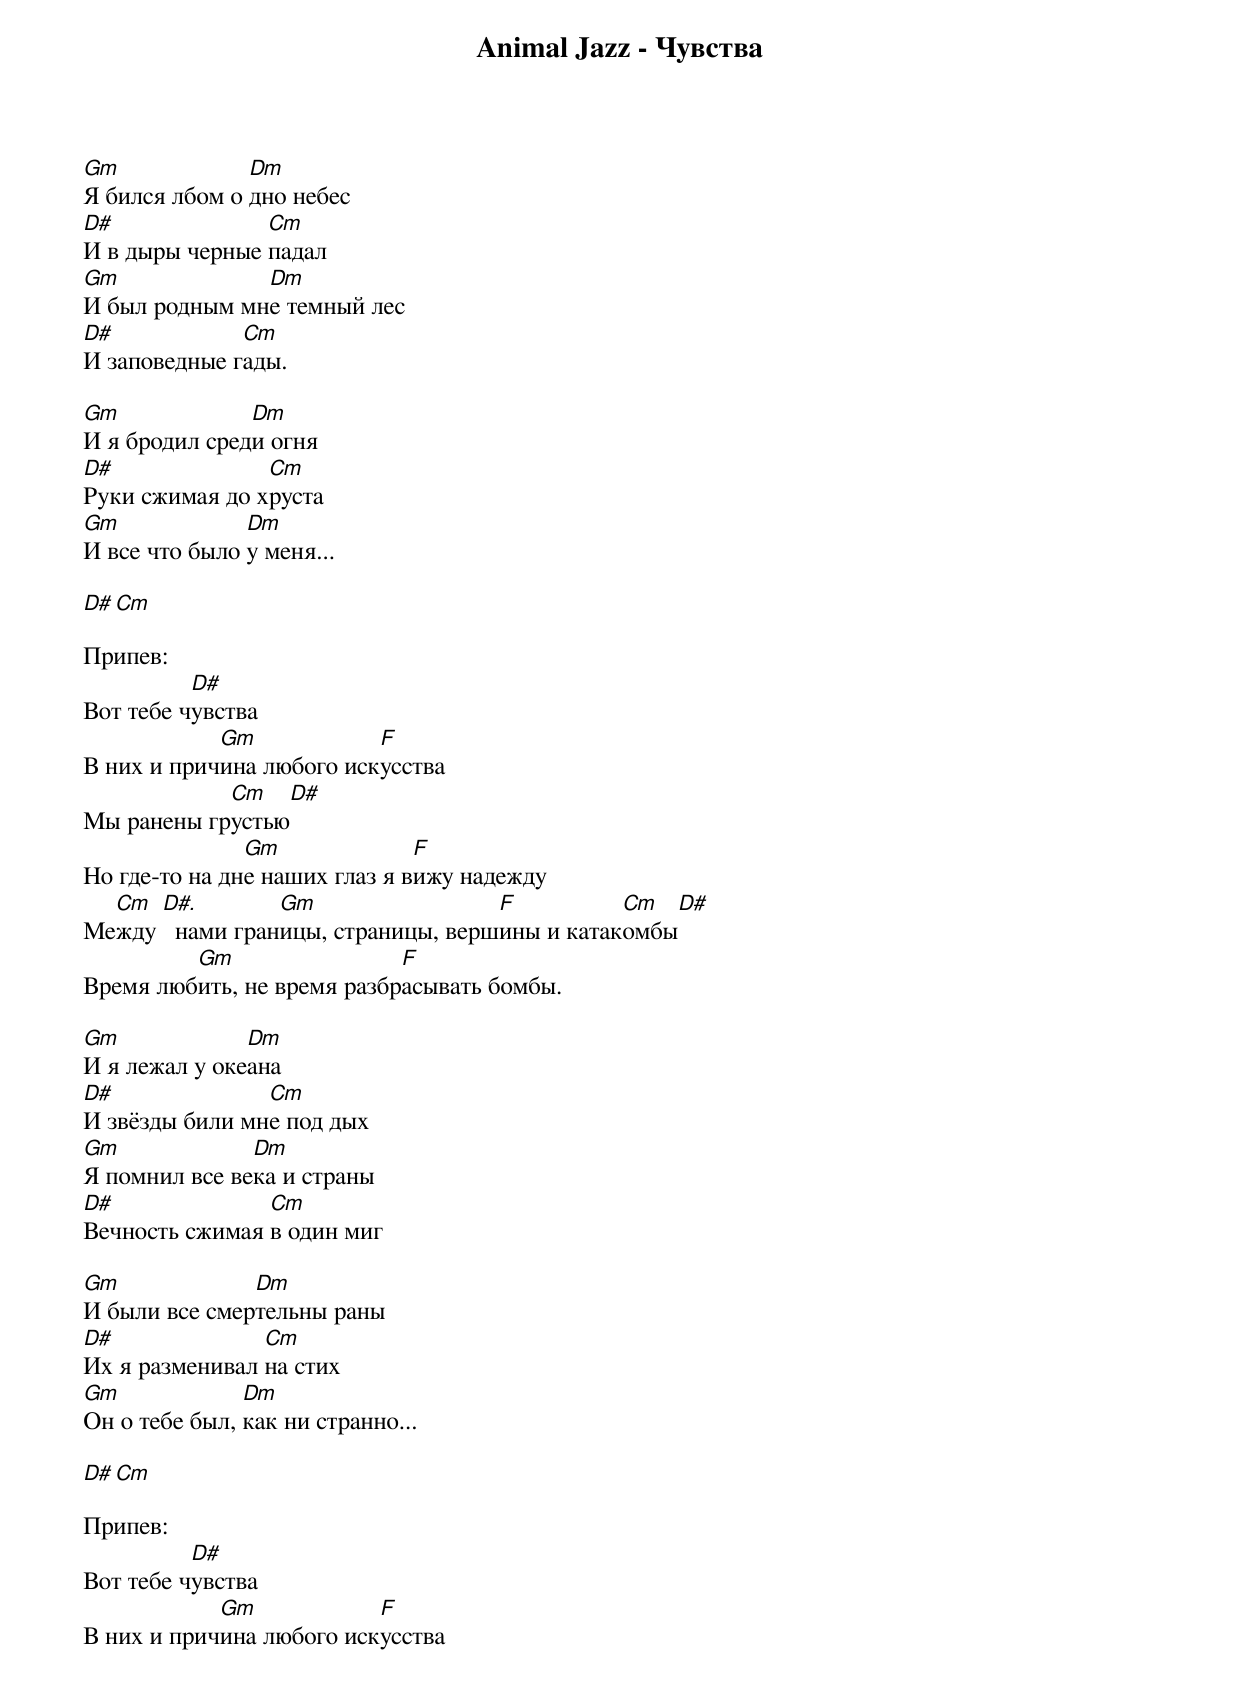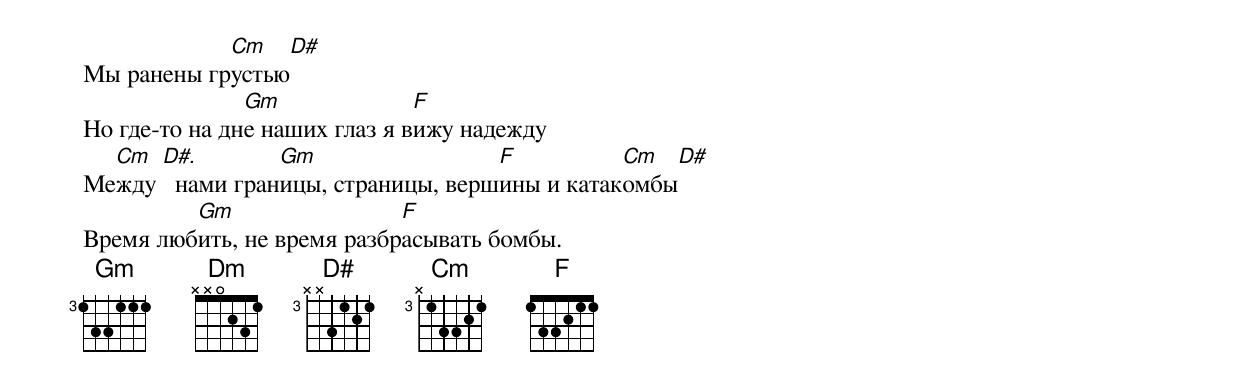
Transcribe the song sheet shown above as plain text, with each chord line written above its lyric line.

Animal Jazz - Чувства


Gm             Dm
Я бился лбом о дно небес
D#              Cm
И в дыры черные падал
Gm             Dm
И был родным мне темный лес
D#            Cm
И заповедные гады.

Gm             Dm
И я бродил среди огня
D#              Cm
Руки сжимая до хруста
Gm             Dm
И все что было у меня...

D# Cm

Припев:
          D#
Вот тебе чувства
            Gm            F
В них и причина любого искусства
            Cm    D#
Мы ранены грустью
               Gm              F
Но где-то на дне наших глаз я вижу надежду
  Cm  D#.        Gm                 F          Cm        D#
Между   нами границы, страницы, вершины и катакомбы
         Gm                 F
Время любить, не время разбрасывать бомбы.

Gm             Dm
И я лежал у океана
D#              Cm
И звёзды били мне под дых
Gm             Dm
Я помнил все века и страны
D#              Cm
Вечность сжимая в один миг

Gm             Dm
И были все смертельны раны
D#              Cm
Их я разменивал на стих
Gm             Dm
Он о тебе был, как ни странно...

D# Cm

Припев:
          D#
Вот тебе чувства
            Gm            F
В них и причина любого искусства
            Cm    D#
Мы ранены грустью
               Gm              F
Но где-то на дне наших глаз я вижу надежду
  Cm  D#.        Gm                 F          Cm        D#
Между   нами границы, страницы, вершины и катакомбы
         Gm                 F
Время любить, не время разбрасывать бомбы.
